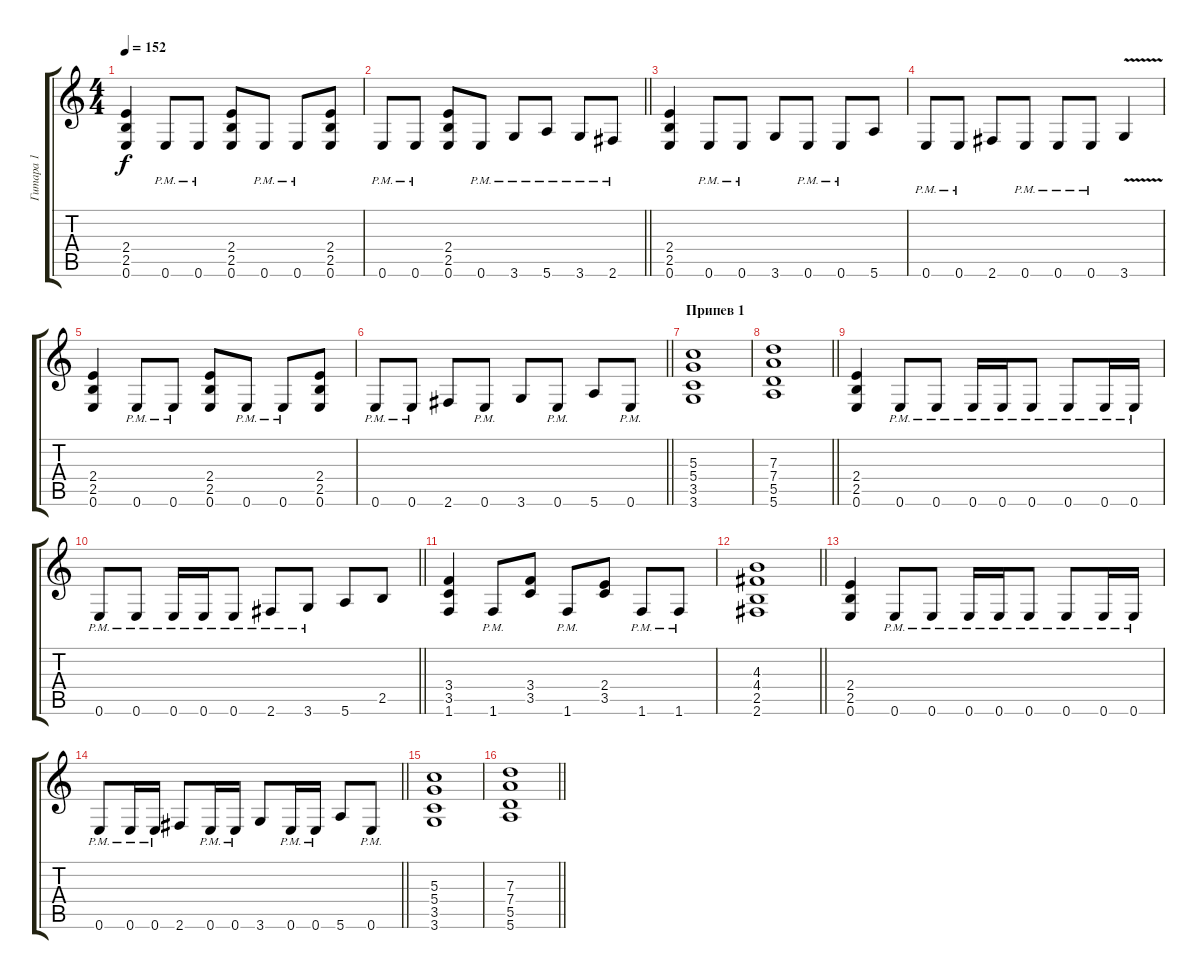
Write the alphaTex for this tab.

\track ("Гитара 1" "Гитара 1") {instrument distortionguitar}
\staff {score tabs}
\tuning (E4 B3 G3 D3 A2 E2) {hide}
\ts (4 4)
\tempo 152
\clef g2
\ks c
(2.4 2.5 0.6).4{dy f} 0.6{pm}.8 0.6{pm}.8 (2.4 2.5 0.6).8 0.6{pm}.8 0.6{pm}.8 (2.4 2.5 0.6).8 |
\barLineRight lightlight
0.6{pm}.8 0.6{pm}.8 (2.4 2.5 0.6).8 0.6{pm}.8 3.6{pm}.8 5.6{pm}.8 3.6{pm}.8 2.6{pm}.8 |
(2.4 2.5 0.6).4 0.6{pm}.8 0.6{pm}.8 3.6.8 0.6{pm}.8 0.6{pm}.8 5.6.8 |
0.6{pm}.8 0.6{pm}.8 2.6.8 0.6{pm}.8 0.6{pm}.8 0.6{pm}.8 3.6{v}.4 |
(2.4 2.5 0.6).4 0.6{pm}.8 0.6{pm}.8 (2.4 2.5 0.6).8 0.6{pm}.8 0.6{pm}.8 (2.4 2.5 0.6).8 |
\barLineRight lightlight
0.6{pm}.8 0.6{pm}.8 2.6.8 0.6{pm}.8 3.6.8 0.6{pm}.8 5.6.8 0.6{pm}.8 |
\section ("" "Припев 1")
(5.3 5.4 3.5 3.6).1 |
\barLineRight lightlight
(7.3 7.4 5.5 5.6).1 |
(2.4 2.5 0.6).4 0.6{pm}.8 0.6{pm}.8 0.6{pm}.16 0.6{pm}.16 0.6{pm}.8 0.6{pm}.8 0.6{pm}.16 0.6{pm}.16 |
\barLineRight lightlight
0.6{pm}.8 0.6{pm}.8 0.6{pm}.16 0.6{pm}.16 0.6{pm}.8 2.6{pm}.8 3.6{pm}.8 5.6.8 2.5.8 |
(3.4 3.5 1.6).4 1.6{pm}.8 (3.4 3.5).8 1.6{pm}.8 (2.4 3.5).8 1.6{pm}.8 1.6{pm}.8 |
\barLineRight lightlight
(4.3 4.4 2.5 2.6).1 |
(2.4 2.5 0.6).4 0.6{pm}.8 0.6{pm}.8 0.6{pm}.16 0.6{pm}.16 0.6{pm}.8 0.6{pm}.8 0.6{pm}.16 0.6{pm}.16 |
\barLineRight lightlight
0.6{pm}.8 0.6{pm}.16 0.6{pm}.16 2.6.8 0.6{pm}.16 0.6{pm}.16 3.6.8 0.6{pm}.16 0.6{pm}.16 5.6.8 0.6{pm}.8 |
(5.3 5.4 3.5 3.6).1 |
\barLineRight lightlight
(7.3 7.4 5.5 5.6).1
